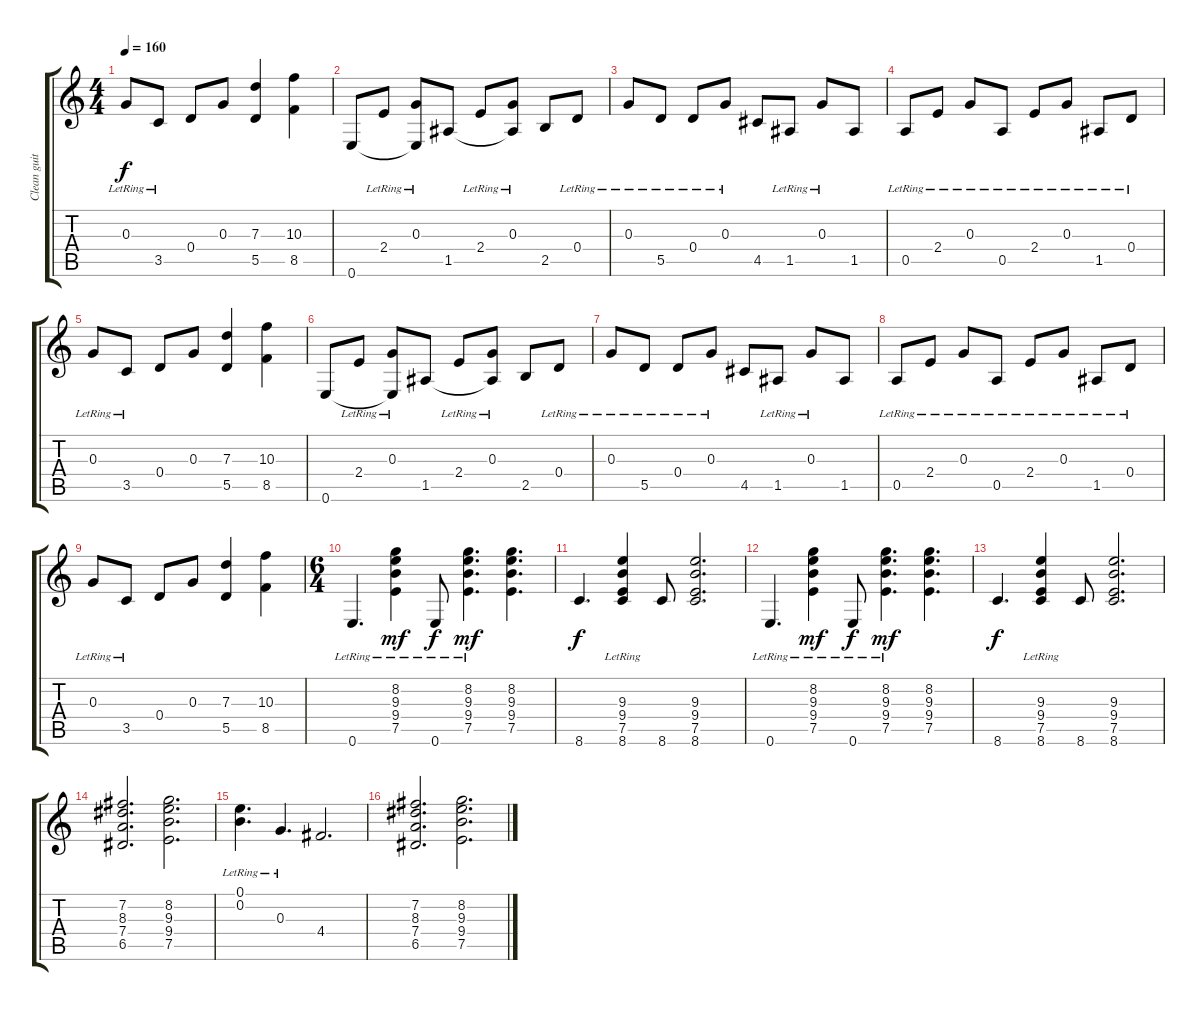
\track ("Clean guitar" "Clean guit") {instrument electricguitarjazz}
\staff {score tabs}
\tuning (E4 B3 G3 D3 A2 E2) {hide}
\ts (4 4)
\tempo 160
\clef g2
\ks c
0.3{lr}.8{dy f} 3.5{lr}.8 0.4.8 0.3.8 (7.3 5.5).4 (10.3 8.5).4 |
0.6.8 2.4{lr}.8 (0.3{lr} 0.6{t}).8 1.5.8 2.4{lr}.8 (0.3{lr} 1.5{t}).8 2.5.8 0.4{lr}.8 |
0.3{lr}.8 5.5{lr}.8 0.4{lr}.8 0.3{lr}.8 4.5.8 1.5{lr}.8 0.3{lr}.8 1.5.8 |
0.5{lr}.8 2.4{lr}.8 0.3{lr}.8 0.5{lr}.8 2.4{lr}.8 0.3{lr}.8 1.5{lr}.8 0.4{lr}.8 |
0.3{lr}.8 3.5{lr}.8 0.4.8 0.3.8 (7.3 5.5).4 (10.3 8.5).4 |
0.6.8 2.4{lr}.8 (0.3{lr} 0.6{t}).8 1.5.8 2.4{lr}.8 (0.3{lr} 1.5{t}).8 2.5.8 0.4{lr}.8 |
0.3{lr}.8 5.5{lr}.8 0.4{lr}.8 0.3{lr}.8 4.5.8 1.5{lr}.8 0.3{lr}.8 1.5.8 |
0.5{lr}.8 2.4{lr}.8 0.3{lr}.8 0.5{lr}.8 2.4{lr}.8 0.3{lr}.8 1.5{lr}.8 0.4{lr}.8 |
0.3{lr}.8 3.5{lr}.8 0.4.8 0.3.8 (7.3 5.5).4 (10.3 8.5).4 |
\ts (6 4)
0.6{lr}.4{d} (8.2{lr} 9.3{lr} 9.4{lr} 7.5{lr}).4{dy mf} 0.6{lr}.8{dy f} (8.2{lr} 9.3{lr} 9.4{lr} 7.5{lr}).4{d dy mf} (8.2 9.3 9.4 7.5).4{d} |
8.6.4{d dy f} (9.3{lr} 9.4{lr} 7.5{lr} 8.6).4 8.6.8 (9.3 9.4 7.5 8.6).2{d} |
0.6{lr}.4{d} (8.2{lr} 9.3{lr} 9.4{lr} 7.5{lr}).4{dy mf} 0.6{lr}.8{dy f} (8.2{lr} 9.3{lr} 9.4{lr} 7.5{lr}).4{d dy mf} (8.2 9.3 9.4 7.5).4{d} |
8.6.4{d dy f} (9.3{lr} 9.4{lr} 7.5{lr} 8.6).4 8.6.8 (9.3 9.4 7.5 8.6).2{d} |
(7.2 8.3 7.4 6.5).2{d} (8.2 9.3 9.4 7.5).2{d} |
(0.1{lr} 0.2{lr}).4{d} 0.3{lr}.4{d} 4.4.2{d} |
(7.2 8.3 7.4 6.5).2{d} (8.2 9.3 9.4 7.5).2{d}
